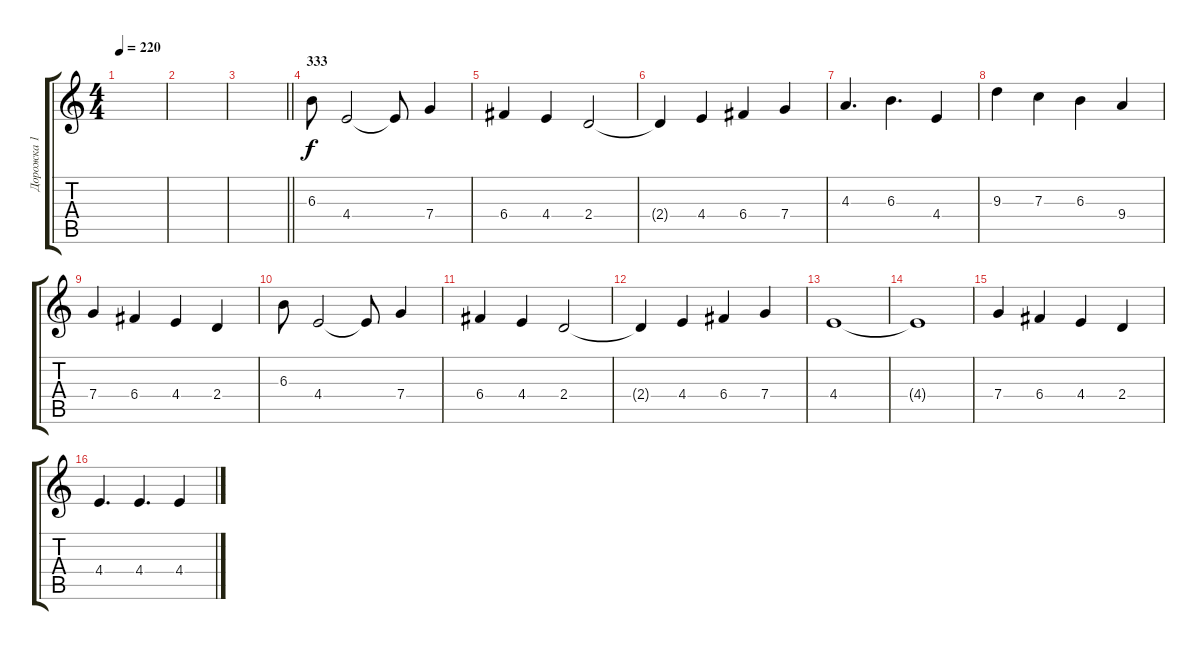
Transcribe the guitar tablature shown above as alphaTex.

\track ("Дорожка 1" "Дорожка 1") {instrument overdrivenguitar}
\staff {score tabs}
\tuning (D4 A3 F3 C3 G2 C2) {hide}
\ts (4 4)
\tempo 220
\clef g2
\ks c
|
|
\barLineRight lightlight
|
\section ("" "333")
6.3.8 4.4.2 4.4{t}.8 7.4.4 |
6.4.4 4.4.4 2.4.2 |
2.4{t}.4 4.4.4 6.4.4 7.4.4 |
4.3.4{d} 6.3.4{d} 4.4.4 |
9.3.4 7.3.4 6.3.4 9.4.4 |
7.4.4 6.4.4 4.4.4 2.4.4 |
6.3.8 4.4.2 4.4{t}.8 7.4.4 |
6.4.4 4.4.4 2.4.2 |
2.4{t}.4 4.4.4 6.4.4 7.4.4 |
4.4.1 |
4.4{t}.1 |
7.4.4 6.4.4 4.4.4 2.4.4 |
4.4.4{d} 4.4.4{d} 4.4.4
